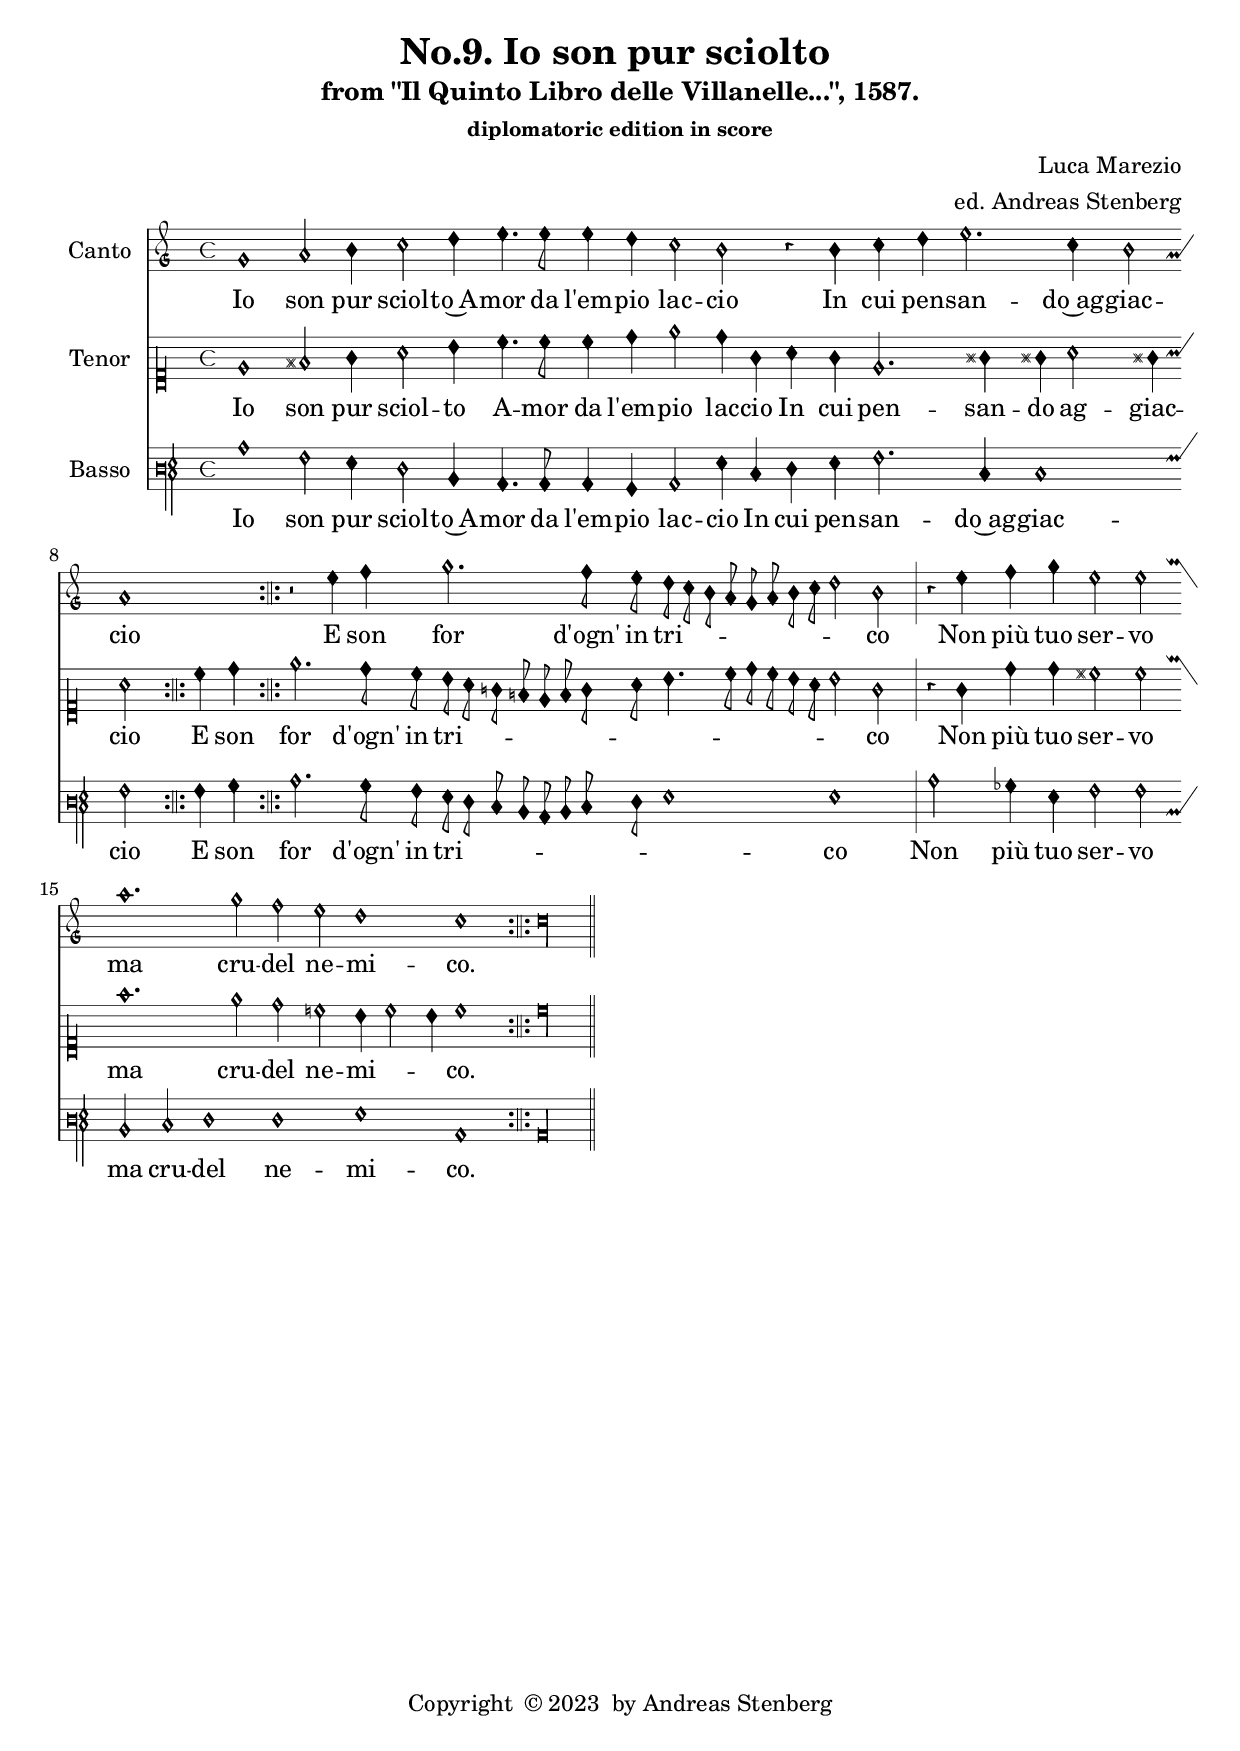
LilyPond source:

\version "2.20.0"
\language "deutsch"
\defineBarLine ":||:" #'(":||:" "" "")
#(append! supported-clefs '(("petrucci-f3" . ("clefs.petrucci.f" 0 0))))
#(append! supported-clefs '(("mensural-f3" . ("clefs.mensural.f" 0 0))))

\header {

  title = "No.9. Io son pur sciolto "

  subtitle = "from \"Il Quinto Libro delle Villanelle...\", 1587."

  subsubtitle = "diplomatoric edition in score"

  composer = "Luca Marezio"

  arranger = "ed. Andreas Stenberg"
  poet = ""
  meter =""

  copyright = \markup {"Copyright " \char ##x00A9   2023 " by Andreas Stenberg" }

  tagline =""

}


global = {
  \autoBeamOff
  \override Staff.TimeSignature.style =#'mensural
  \override NoteHead.style = #'petrucci
  \override Flag.style =#'mensural
  \override Rest.style = #'mensural
  \override Staff.Accidental.glyph-name-alist =
  #alteration-mensural-glyph-name-alist
  \override Staff.BarLine.bar-extent = #'(-1.1 . 1.1)
  \accidentalStyle no-reset
  \key c \major
  \time 4/4
}

sopranoVoice = \relative c'' {

  %% to chose cleffing comment in and out as needed.
  \clef "petrucci-g"			%% orignal clefing
  % \clef "petrucci-g"  		%% semi-moderniced clefing to facilitate reading
  \global
  \dynamicUp
  % Music follows here.
  \override Staff.BarLine.transparent =##t
  g1

  a2 h4 c2

  d4 e4. e8

  e4 d4 c2

  h2 r4 h4

  c4 d4 e2.

  c4 h2

  a1

  \once \revert Staff.BarLine.transparent

  \bar ":||:"


  r2 e'4 f4 g2.

  f8 e8 d8\melisma c8 h8 a8 g8 a8 h8 c8

  d2\melismaEnd h2


  \once \revert Staff.BarLine.transparent

  \once  \override Staff.BarLine.bar-extent = #'(-3 . 3)

  \bar "|"

  r4 e4 f4 g4

  e2 e2

  a1.

  g2

  f2 e2

  d1

  c1

  \once \revert Staff.BarLine.transparent


  \bar ":||:"

  c\longa*1/2

  \once \revert Staff.BarLine.transparent

  \once  \override Staff.BarLine.bar-extent = #'(-3 . 3)

  \bar "||"

}

verseSopranoVoice = \lyricmode {
  % Lyrics follow here.
  Io son pur sciol -- to~A -- mor da l'em -- pio lac -- cio

  In cui pen -- san -- do~ag -- giac -- cio

  E son for d'ogn' in tri -- co

  Non più tuo ser -- vo ma cru -- del ne -- mi -- co.
}

tenorVoice = \relative c' {

  %% to chose cleffing comment in and out as needed.
  \clef "petrucci-c1"			%% orignal clefing
  %  \clef "petrucci-g"  		%% semi-moderniced clefing to facilitate reading
  \global
  \dynamicUp
  % Music follows here.

  e1

  fis2 g4 a2

  h4 c4. c8

  c4 d4 e2

  d4 g,4 a4 g4

  e2. gis4

  gis!4 a2 gis!4

  a2


  \once \revert Staff.BarLine.transparent

  \bar ":||:"

  c4 d4

  e2. d8 c8

  h8\melisma a8 g8 f8 e8 f8 g8 a8

  h4. c8 d8 c8 h8 a8

  h2\melismaEnd g2

  \once \revert Staff.BarLine.transparent

  \once  \override Staff.BarLine.bar-extent = #'(-3 . 3)

  r4 g4 d'4 d4

  cis2 cis2

  f1.

  e2

  d2 c2

  h4\melisma c2 h4\melismaEnd

  c1

  \once \revert Staff.BarLine.transparent

  c\longa*1/2

  \once \revert Staff.BarLine.transparent

  \once  \override Staff.BarLine.bar-extent = #'(-3 . 3)



}

verseTenorVoice = \lyricmode {
  % Lyrics follow here.

  Io son pur sciol -- to A -- mor da l'em -- pio lac -- cio

  In cui pen -- san -- do ag -- giac -- cio

  E son for d'ogn' in tri -- co

  Non più tuo ser -- vo ma cru -- del ne -- mi -- co.

}

bassVoice = \relative c {
  \clef "petrucci-f3"
  \global
  \dynamicUp
  % Music follows here.


  c'1

  a2 g4 f2

  d4 c4. c8

  c4 h4 c2

  g'4 e4 f4 g4

  a2. e4

  e1

  a2

  \once \revert Staff.BarLine.transparent

  \bar ":||:"


  a4 h4

  c2. h8 a8

  g8\melisma f8 e8 d8 c8 d8 e8 f8

  g1\melismaEnd

  g1

  \once \revert Staff.BarLine.transparent

  \once  \override Staff.BarLine.bar-extent = #'(-3 . 3)

  c2 b4 g4

  a2 a2

  d,2 e2

  f1

  f1

  g1

  c,1

  \once \revert Staff.BarLine.transparent

  c\longa*1/2

  \once \revert Staff.BarLine.transparent

  \once  \override Staff.BarLine.bar-extent = #'(-3 . 3)


}

verseBassVoice = \lyricmode {
  % Lyrics follow here.

  Io son pur sciol -- to~A -- mor da l'em -- pio lac -- cio

  In cui pen -- san -- do~ag -- giac -- cio

  E son for d'ogn' in tri -- co

  Non più tuo ser -- vo ma cru -- del ne -- mi -- co.

}

sopranoVoicePart = \new MensuralStaff \with {
  instrumentName = "Canto"
  midiInstrument = "choir aahs"
} { \sopranoVoice }
\addlyrics { \verseSopranoVoice }

tenorVoicePart = \new MensuralStaff \with {
  instrumentName = "Tenor"
  midiInstrument = "choir aahs"
} {  \tenorVoice }
\addlyrics { \verseTenorVoice }

bassVoicePart = \new MensuralStaff \with {
  instrumentName = "Basso"
  midiInstrument = "choir aahs"
} {  \bassVoice }
\addlyrics { \verseBassVoice }

\score {
  <<
    \sopranoVoicePart
    \tenorVoicePart
    \bassVoicePart
  >>
  \layout { }
  \midi {
    \tempo 4=100
  }
}

\pageBreak

\markup {

  \fontsize #1.0
  \fill-line {
    \column {

%      \line { \hspace #12 "2." }


      \line { Ecco libero il cor porto vel petto }

      \line { \hspace #5 Al tuo marcio dispetto }

      \line { \hspace #5 Ne più porto nel viso }

      \line { \hspace #5 Mestitia e pianto ma allegrezza e riso. }

      \vspace #1.0


%      \line { \hspace #12 "3." }

      \line { Qual' huom ch'al Mar si diede in piccol legno }

      \line { \hspace #5 Senza fermo sostegno }

      \line { \hspace #5 Si scorge il caro lido }

      \line { \hspace #5 Inalza al ciel pien di letittia il grido. }

      \vspace #1.0


%      \line { \hspace #12 "4." }

      \line { Tal io di servitù d'empio tiranno }

      \line { \hspace #5 E da sua cruda mano }

      \line { \hspace #5 Fuori di doglia e pianto }

      \line { \hspace #5 L'amata e dolce libertade io canto. }

    }
  }
}



\paper {

  ragged-bottom = ##t
  ragged-last-bottom = ##t
  ragged-last = ##t
}